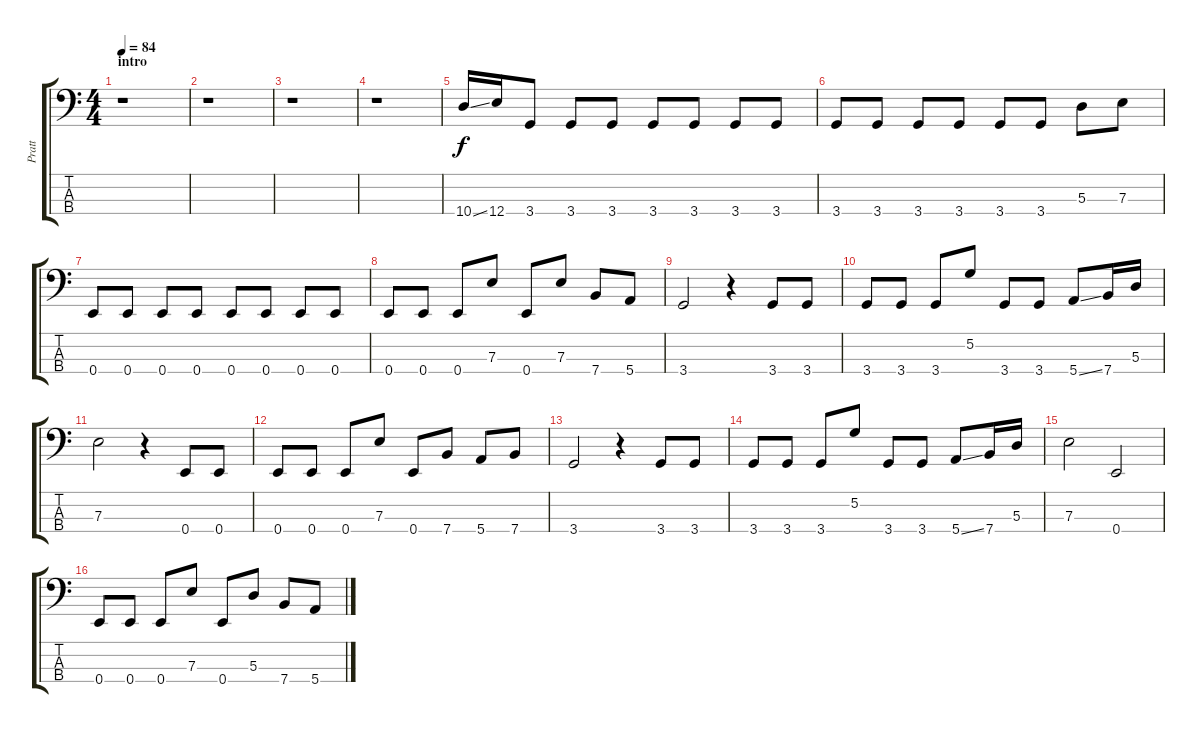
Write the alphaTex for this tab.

\track ("Pratt" "Pratt") {instrument electricbassfinger}
\staff {score tabs}
\tuning (G2 D2 A1 E1) {hide}
\ts (4 4)
\section ("" "intro")
\tempo 84
\clef f4
\ks c
r.1{dy f instrument electricbassfinger} |
r.1 |
r.1 |
r.1 |
10.4{ss}.16 12.4.16 3.4.8 3.4.8 3.4.8 3.4.8 3.4.8 3.4.8 3.4.8 |
3.4.8 3.4.8 3.4.8 3.4.8 3.4.8 3.4.8 5.3.8 7.3.8 |
0.4.8 0.4.8 0.4.8 0.4.8 0.4.8 0.4.8 0.4.8 0.4.8 |
0.4.8 0.4.8 0.4.8 7.3.8 0.4.8 7.3.8 7.4.8 5.4.8 |
3.4.2 r.4 3.4.8 3.4.8 |
3.4.8 3.4.8 3.4.8 5.2.8 3.4.8 3.4.8 5.4{ss}.8 7.4.16 5.3.16 |
7.3.2 r.4 0.4.8 0.4.8 |
0.4.8 0.4.8 0.4.8 7.3.8 0.4.8 7.4.8 5.4.8 7.4.8 |
3.4.2 r.4 3.4.8 3.4.8 |
3.4.8 3.4.8 3.4.8 5.2.8 3.4.8 3.4.8 5.4{ss}.8 7.4.16 5.3.16 |
7.3.2 0.4.2 |
0.4.8 0.4.8 0.4.8 7.3.8 0.4.8 5.3.8 7.4.8 5.4.8
